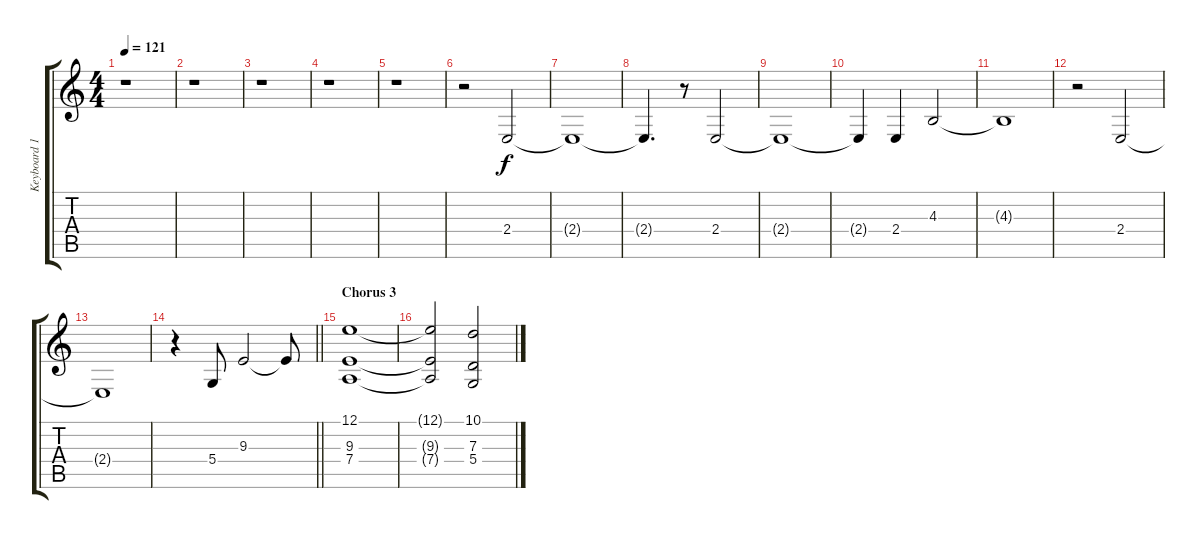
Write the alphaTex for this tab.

\track ("Keyboard 1" "Keyboard 1") {instrument drawbarorgan}
\staff {score tabs}
\tuning (E4 B3 G3 D3 A2 E2) {hide}
\ts (4 4)
\tempo 121
\clef g2
\ks c
r.1{dy f volume 10} |
r.1 |
r.1 |
r.1 |
r.1 |
r.2 2.4.2{volume 0} |
2.4{t}.1 |
2.4{t}.4{d} r.8{volume 10} 2.4.2{volume 0} |
2.4{t}.1 |
2.4{t}.4 2.4.4{volume 10} 4.3.2{volume 0} |
4.3{t}.1 |
r.2{volume 10} 2.4.2{volume 0} |
2.4{t}.1 |
\barLineRight lightlight
r.4{volume 10} 5.4.8 9.3.2 9.3{t}.8 |
\section ("" "Chorus 3")
(12.1 9.3 7.4).1{volume 7 instrument stringensemble1} |
(12.1{t} 9.3{t} 7.4{t}).2 (10.1 7.3 5.4).2
